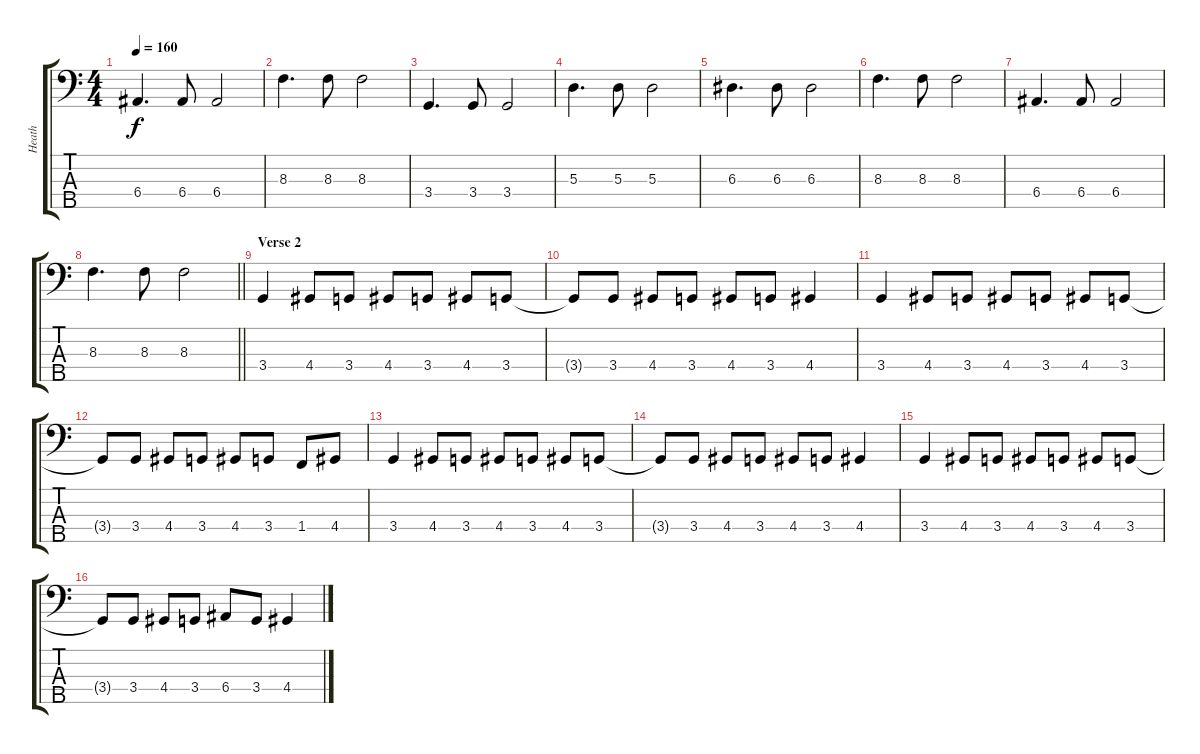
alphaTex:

\track ("Heath" "Heath") {instrument electricbasspick}
\staff {score tabs}
\tuning (G2 D2 A1 E1 B0) {hide}
\ts (4 4)
\tempo 160
\clef f4
\ks c
6.4.4{d dy f} 6.4.8 6.4.2 |
8.3.4{d} 8.3.8 8.3.2 |
3.4.4{d} 3.4.8 3.4.2 |
5.3.4{d} 5.3.8 5.3.2 |
6.3.4{d} 6.3.8 6.3.2 |
8.3.4{d} 8.3.8 8.3.2 |
6.4.4{d} 6.4.8 6.4.2 |
\barLineRight lightlight
8.3.4{d} 8.3.8 8.3.2 |
\section ("" "Verse 2")
3.4.4 4.4.8 3.4.8 4.4.8 3.4.8 4.4.8 3.4.8 |
3.4{t}.8 3.4.8 4.4.8 3.4.8 4.4.8 3.4.8 4.4.4 |
3.4.4 4.4.8 3.4.8 4.4.8 3.4.8 4.4.8 3.4.8 |
3.4{t}.8 3.4.8 4.4.8 3.4.8 4.4.8 3.4.8 1.4.8 4.4.8 |
3.4.4 4.4.8 3.4.8 4.4.8 3.4.8 4.4.8 3.4.8 |
3.4{t}.8 3.4.8 4.4.8 3.4.8 4.4.8 3.4.8 4.4.4 |
3.4.4 4.4.8 3.4.8 4.4.8 3.4.8 4.4.8 3.4.8 |
3.4{t}.8 3.4.8 4.4.8 3.4.8 6.4.8 3.4.8 4.4.4
